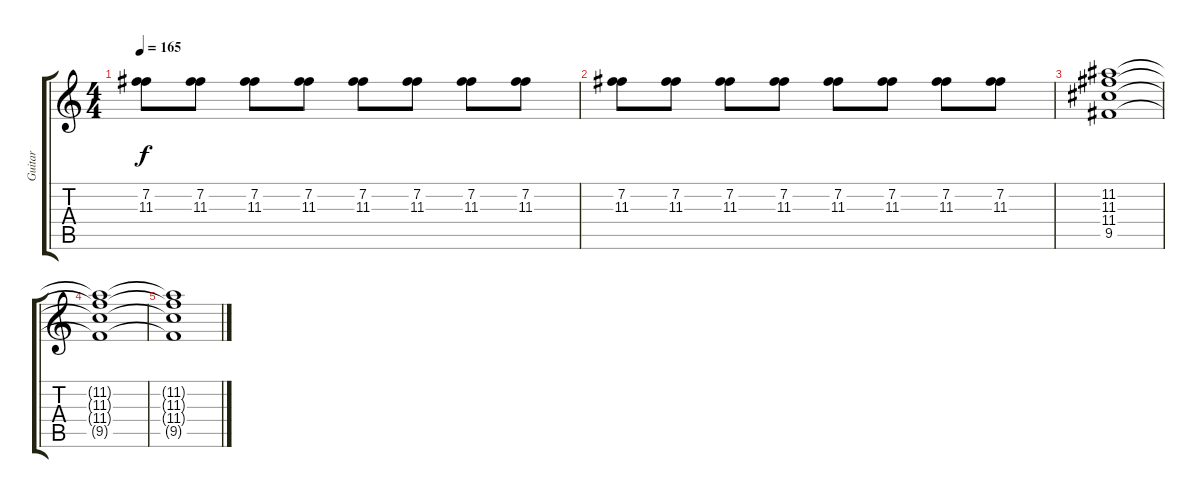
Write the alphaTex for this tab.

\track ("Guitar" "Guitar") {instrument distortionguitar}
\staff {score tabs}
\tuning (E4 B3 G3 D3 A2 E2) {hide}
\ts (4 4)
\tempo 165
\clef g2
\ks c
(7.2 11.3).8{dy f} (7.2 11.3).8 (7.2 11.3).8 (7.2 11.3).8 (7.2 11.3).8 (7.2 11.3).8 (7.2 11.3).8 (7.2 11.3).8 |
(7.2 11.3).8 (7.2 11.3).8 (7.2 11.3).8 (7.2 11.3).8 (7.2 11.3).8 (7.2 11.3).8 (7.2 11.3).8 (7.2 11.3).8 |
(11.2 11.3 11.4 9.5).1 |
(11.2{t} 11.3{t} 11.4{t} 9.5{t}).1 |
(11.2{t} 11.3{t} 11.4{t} 9.5{t}).1
